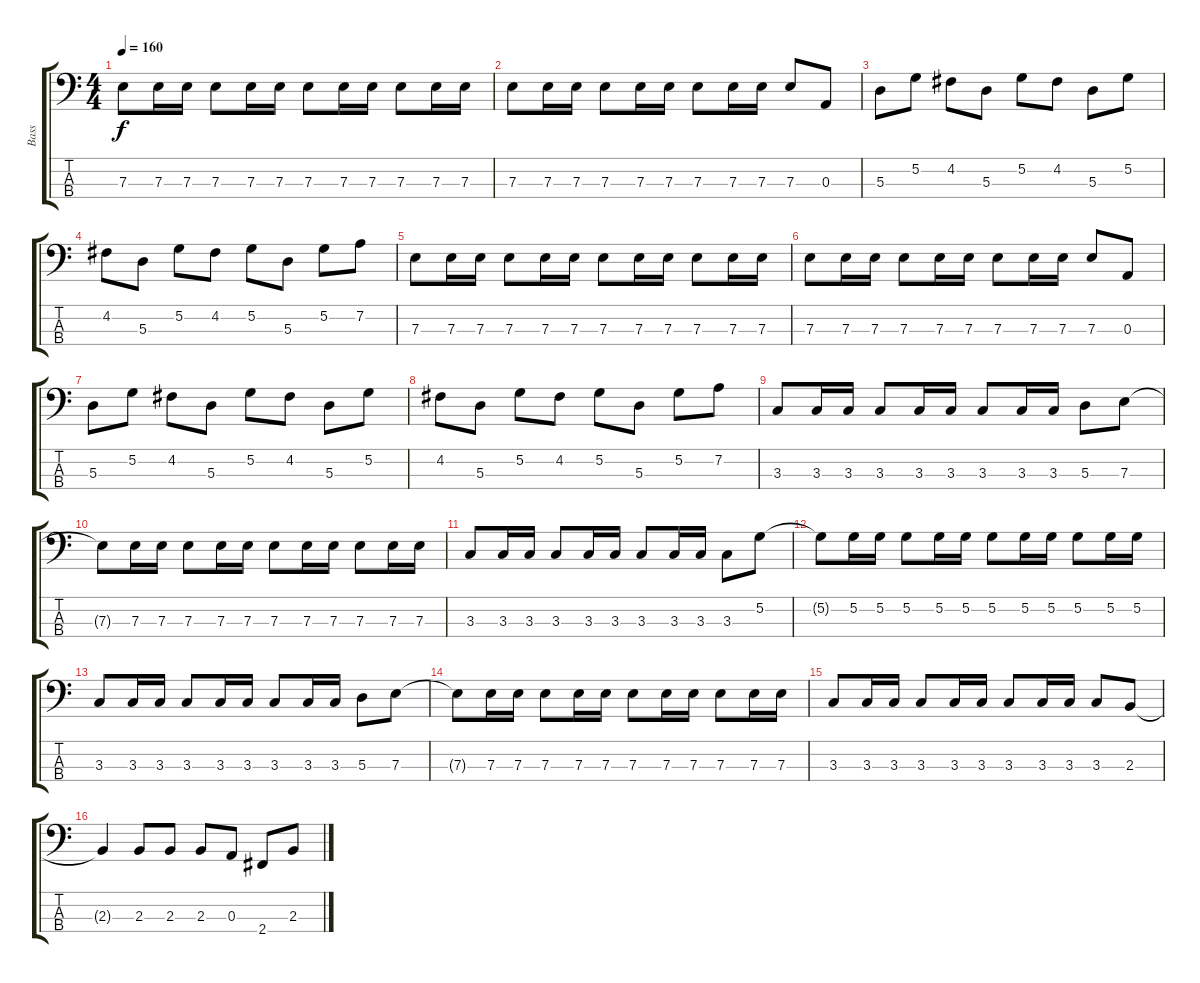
\track ("Bass" "Bass") {instrument electricbassfinger}
\staff {score tabs}
\tuning (G2 D2 A1 E1) {hide}
\ts (4 4)
\tempo 160
\clef f4
\ks c
7.3.8{dy f} 7.3.16 7.3.16 7.3.8 7.3.16 7.3.16 7.3.8 7.3.16 7.3.16 7.3.8 7.3.16 7.3.16 |
7.3.8 7.3.16 7.3.16 7.3.8 7.3.16 7.3.16 7.3.8 7.3.16 7.3.16 7.3.8 0.3.8 |
5.3.8 5.2.8 4.2.8 5.3.8 5.2.8 4.2.8 5.3.8 5.2.8 |
4.2.8 5.3.8 5.2.8 4.2.8 5.2.8 5.3.8 5.2.8 7.2.8 |
7.3.8 7.3.16 7.3.16 7.3.8 7.3.16 7.3.16 7.3.8 7.3.16 7.3.16 7.3.8 7.3.16 7.3.16 |
7.3.8 7.3.16 7.3.16 7.3.8 7.3.16 7.3.16 7.3.8 7.3.16 7.3.16 7.3.8 0.3.8 |
5.3.8 5.2.8 4.2.8 5.3.8 5.2.8 4.2.8 5.3.8 5.2.8 |
4.2.8 5.3.8 5.2.8 4.2.8 5.2.8 5.3.8 5.2.8 7.2.8 |
3.3.8 3.3.16 3.3.16 3.3.8 3.3.16 3.3.16 3.3.8 3.3.16 3.3.16 5.3.8 7.3.8 |
7.3{t}.8 7.3.16 7.3.16 7.3.8 7.3.16 7.3.16 7.3.8 7.3.16 7.3.16 7.3.8 7.3.16 7.3.16 |
3.3.8 3.3.16 3.3.16 3.3.8 3.3.16 3.3.16 3.3.8 3.3.16 3.3.16 3.3.8 5.2.8 |
5.2{t}.8 5.2.16 5.2.16 5.2.8 5.2.16 5.2.16 5.2.8 5.2.16 5.2.16 5.2.8 5.2.16 5.2.16 |
3.3.8 3.3.16 3.3.16 3.3.8 3.3.16 3.3.16 3.3.8 3.3.16 3.3.16 5.3.8 7.3.8 |
7.3{t}.8 7.3.16 7.3.16 7.3.8 7.3.16 7.3.16 7.3.8 7.3.16 7.3.16 7.3.8 7.3.16 7.3.16 |
3.3.8 3.3.16 3.3.16 3.3.8 3.3.16 3.3.16 3.3.8 3.3.16 3.3.16 3.3.8 2.3.8 |
2.3{t}.4 2.3.8 2.3.8 2.3.8 0.3.8 2.4.8 2.3.8
